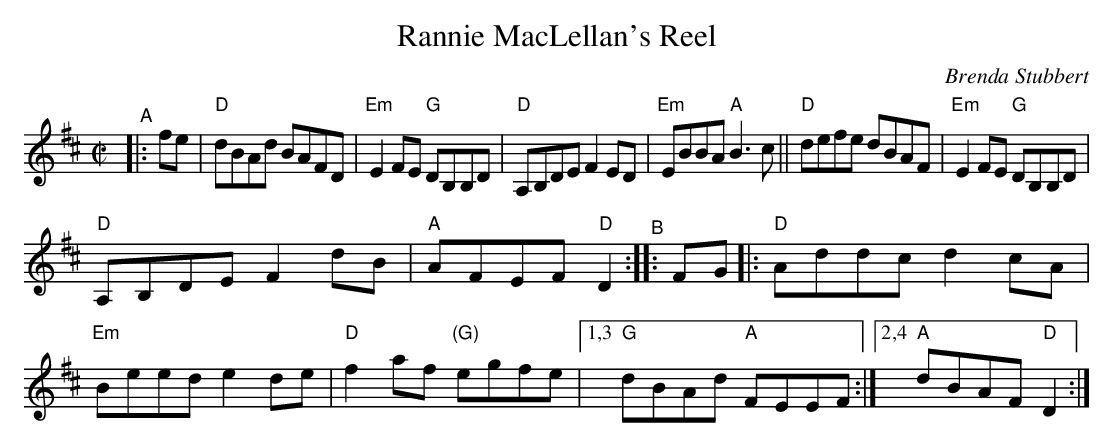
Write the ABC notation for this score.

X:1
T:Rannie MacLellan's Reel
C: Brenda Stubbert
L:1/8
M:C|
K:D
"^A"|: fe |\
"D"dBAd BAFD | "Em"E2 FE "G"DB,B,D | "D"A,B,DE F2 ED | "Em"EBBA "A"B3 c ||\
"D"defe dBAF | "Em"E2 FE "G"DB,B,D |
"D"A,B,DE F2 dB | "A"AFEF "D"D2 "^B":: FG |:\
"D"Addc d2 cA | "Em"Beed e2 de | "D"f2 af "(G)"egfe |\
[1,3 "G"dBAd "A"FEEF :|[2,4 "A"dBAF "D"D2 :|
